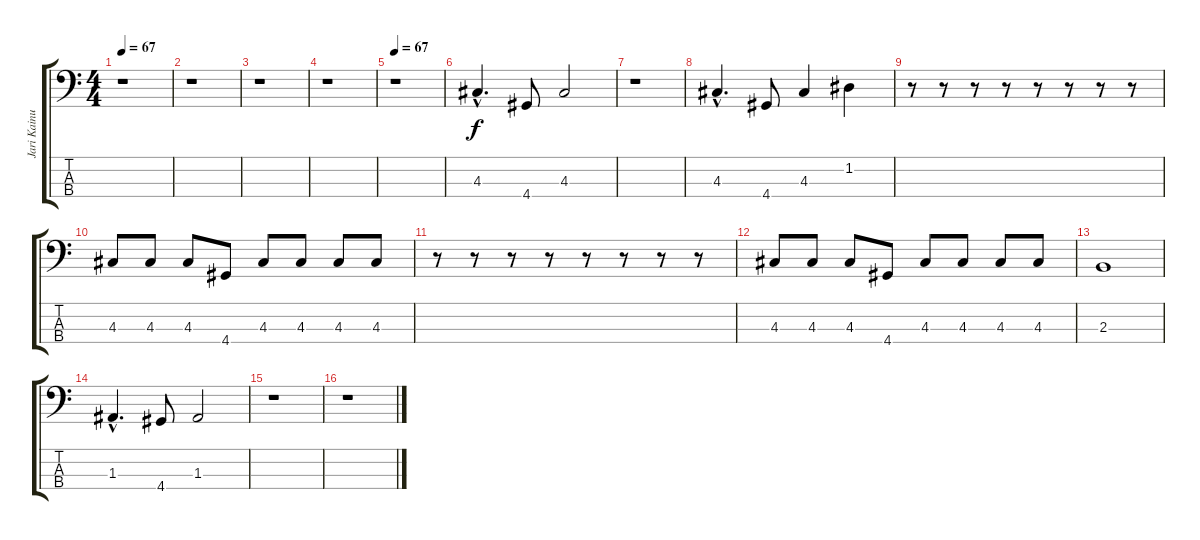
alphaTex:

\track ("Jari Kainulainen" "Jari Kainu") {instrument electricbassfinger}
\staff {score tabs}
\tuning (G2 D2 A1 E1) {hide}
\ts (4 4)
\tempo 67
\clef f4
\ks c
r.1{dy f} |
r.1 |
r.1 |
r.1 |
\tempo 67
r.1 |
4.3{hac}.4{d} 4.4.8 4.3.2 |
r.1 |
4.3{hac}.4{d} 4.4.8 4.3.4 1.2.4 |
r.8 r.8 r.8 r.8 r.8 r.8 r.8 r.8 |
4.3.8 4.3.8 4.3.8 4.4.8 4.3.8 4.3.8 4.3.8 4.3.8 |
r.8 r.8 r.8 r.8 r.8 r.8 r.8 r.8 |
4.3.8 4.3.8 4.3.8 4.4.8 4.3.8 4.3.8 4.3.8 4.3.8 |
2.3.1 |
1.3{hac}.4{d} 4.4.8 1.3.2 |
r.1 |
r.1
